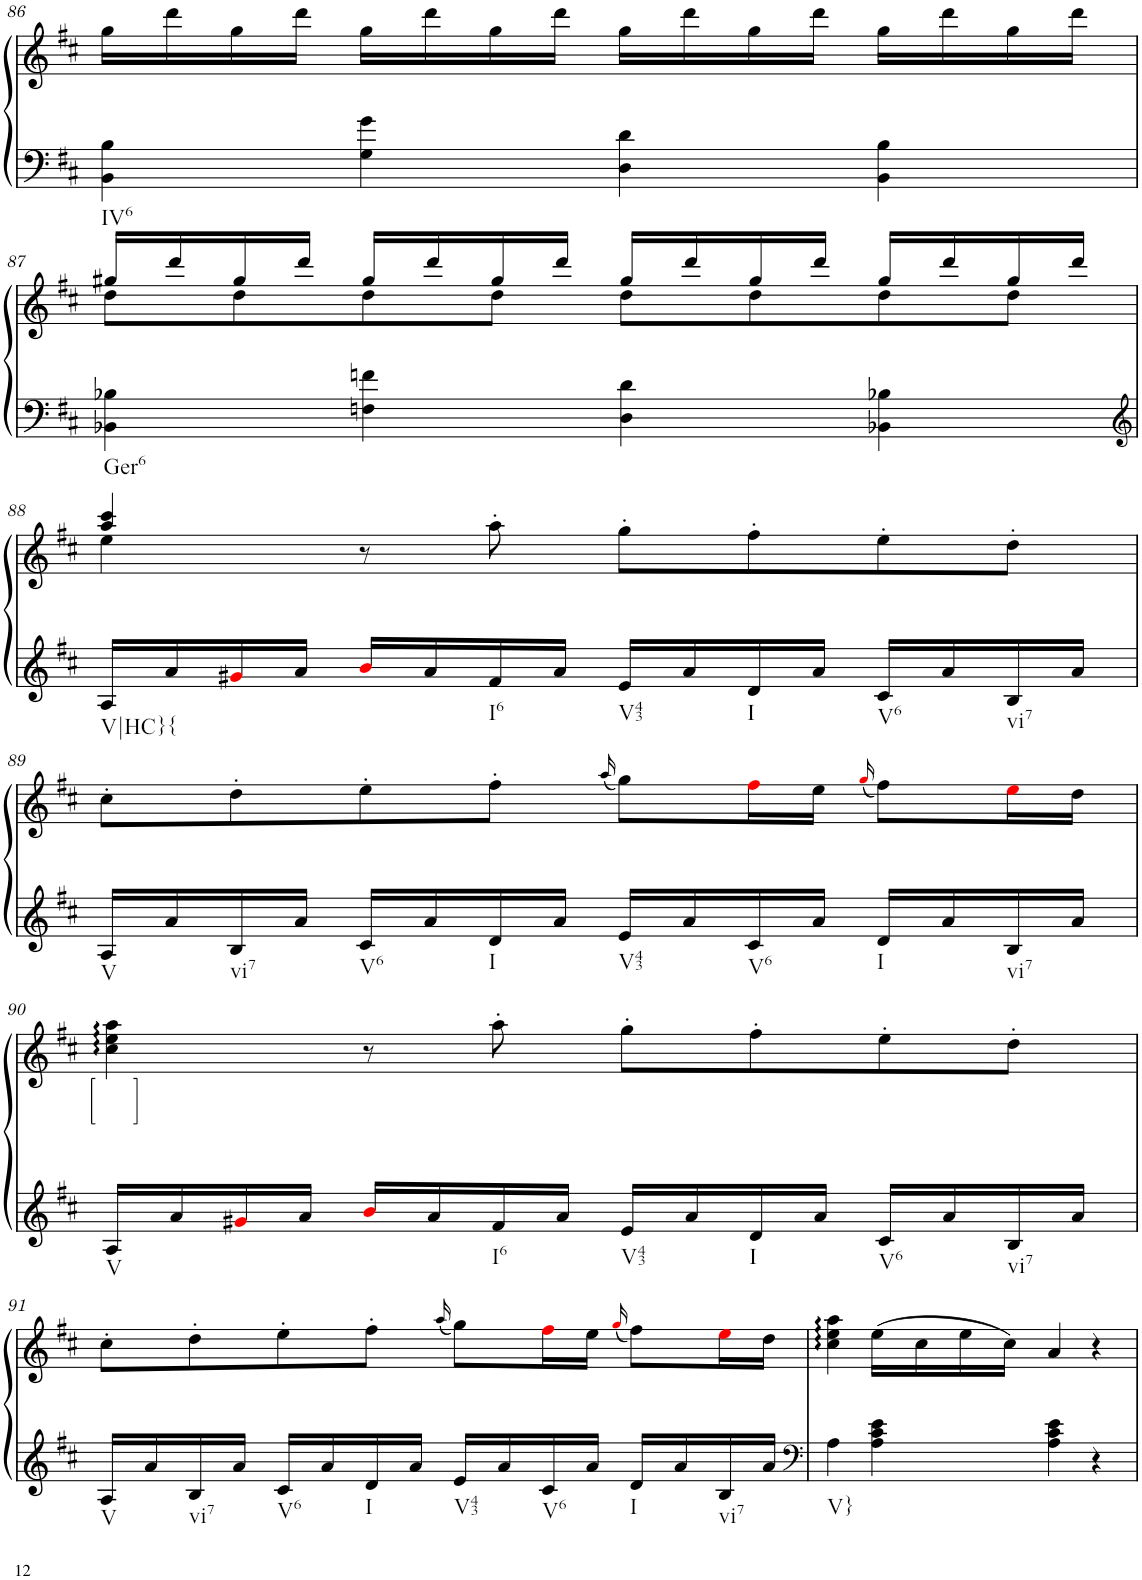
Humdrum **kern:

**kern	**kern
*part1	*part1
*staff2	*staff1
*I"unbenannt2	*
!!LO:PB:g=z
*clefF4	*clefG2
*k[f#c#]	*k[f#c#]
*M4/4	*M4/4
=86	=86
!LO:TX:b:t=IV6	!
4BB\ 4B\	16gg\LL
.	16ddd\
.	16gg\
.	16ddd\JJ
4G\ 4g\	16gg\LL
.	16ddd\
.	16gg\
.	16ddd\JJ
4D\ 4d\	16gg\LL
.	16ddd\
.	16gg\
.	16ddd\JJ
4BB\ 4B\	16gg\LL
.	16ddd\
.	16gg\
.	16ddd\JJ
!!LO:LB:g=z
=87	=87
*	*^
!LO:TX:b:t=Ger6	!	!
4BB-X\ 4B-X\	16gg#X/LL	8dd\L
.	16ddd/	.
.	16gg#/	8dd\
.	16ddd/JJ	.
4Fn\ 4fn\	16gg#/LL	8dd\
.	16ddd/	.
.	16gg#/	8dd\J
.	16ddd/JJ	.
4D\ 4d\	16gg#/LL	8dd\L
.	16ddd/	.
.	16gg#/	8dd\
.	16ddd/JJ	.
4BB-X\ 4B-X\	16gg#/LL	8dd\
.	16ddd/	.
.	16gg#/	8dd\J
.	16ddd/JJ	.
!!LO:LB:g=z	!!
=88	=88	=88
*clefG2	*	*
!LO:TX:b:t=V|HC}{	!	!
16A/LL	4aa/ 4ccc#/	4ee\
16a/	.	.
16g#Xi/	.	.
16a/JJ	.	.
16bi/LL	8r	2.ryy
16a/	.	.
!LO:TX:b:t=I6	!	!
16f#/	8aa'>\	.
16a/JJ	.	.
!LO:TX:b:t=V43	!	!
16e/LL	8gg'>\L	.
16a/	.	.
!LO:TX:b:t=I	!	!
16d/	8ff#'>\	.
16a/JJ	.	.
!LO:TX:b:t=V6	!	!
16c#/LL	8ee'>\	.
16a/	.	.
!LO:TX:b:t=vi7	!	!
16B/	8dd'>\J	.
16a/JJ	.	.
*	*v	*v
!!LO:LB:g=z
=89	=89
!LO:TX:b:t=V	!
16A/LL	8cc#'\L
16a/	.
!LO:TX:b:t=vi7	!
16B/	8dd'\
16a/JJ	.
!LO:TX:b:t=V6	!
16c#/LL	8ee'\
16a/	.
!LO:TX:b:t=I	!
16d/	8ff#'\J
16a/JJ	.
.	(16qaa/
!LO:TX:b:t=V43	!
16e/LL	8gg\L)
16a/	.
!LO:TX:b:t=V6	!
16c#/	16ff#i\L
16a/JJ	16ee\JJ
.	(16qggi/
!LO:TX:b:t=I	!
16d/LL	8ff#\L)
16a/	.
!LO:TX:b:t=vi7	!
16B/	16eei\L
16a/JJ	16dd\JJ
!!LO:LB:g=z
=90	=90
!LO:TX:b:t=V	!
16A/LL	4cc#\ 4ee\ 4aa\
16a/	.
16g#Xi/	.
16a/JJ	.
16bi/LL	8r
16a/	.
!LO:TX:b:t=I6	!
16f#/	8aa'\
16a/JJ	.
!LO:TX:b:t=V43	!
16e/LL	8gg'\L
16a/	.
!LO:TX:b:t=I	!
16d/	8ff#'\
16a/JJ	.
!LO:TX:b:t=V6	!
16c#/LL	8ee'\
16a/	.
!LO:TX:b:t=vi7	!
16B/	8dd'\J
16a/JJ	.
!!LO:LB:g=z
=91	=91
!LO:TX:b:t=V	!
16A/LL	8cc#'\L
16a/	.
!LO:TX:b:t=vi7	!
16B/	8dd'\
16a/JJ	.
!LO:TX:b:t=V6	!
16c#/LL	8ee'\
16a/	.
!LO:TX:b:t=I	!
16d/	8ff#'\J
16a/JJ	.
.	(16qaa/
!LO:TX:b:t=V43	!
16e/LL	8gg\L)
16a/	.
!LO:TX:b:t=V6	!
16c#/	16ff#i\L
16a/JJ	16ee\JJ
.	(16qggi/
!LO:TX:b:t=I	!
16d/LL	8ff#\L)
16a/	.
!LO:TX:b:t=vi7	!
16B/	16eei\L
16a/JJ	16dd\JJ
=92	=92
*clefF4	*
!LO:TX:b:t=V}	!
4A\	4cc#\ 4ee\ 4aa\
4A\ 4c#\ 4e\	(16ee\LL
.	16cc#\
.	16ee\
.	16cc#\JJ)
4A\ 4c#\ 4e\	4a/
4r	4r
=	=
*-	*-
